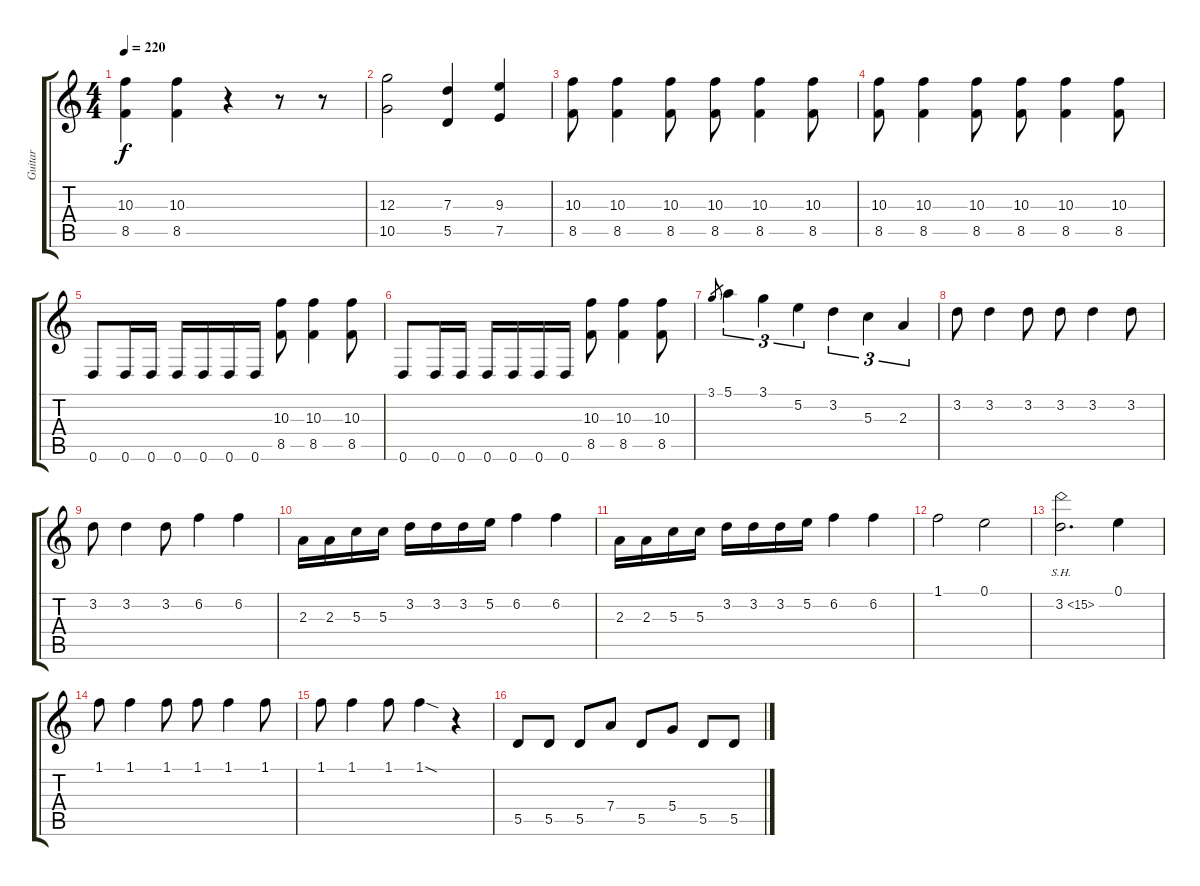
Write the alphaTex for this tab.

\track ("Guitar" "Guitar") {instrument distortionguitar}
\staff {score tabs}
\tuning (E4 B3 G3 D3 A2 D2) {hide}
\ts (4 4)
\tempo 220
\clef g2
\ks c
(10.3 8.5).4{dy f} (10.3 8.5).4 r.4 r.8 r.8 |
(12.3 10.5).2 (7.3 5.5).4 (9.3 7.5).4 |
(10.3 8.5).8 (10.3 8.5).4 (10.3 8.5).8 (10.3 8.5).8 (10.3 8.5).4 (10.3 8.5).8 |
(10.3 8.5).8 (10.3 8.5).4 (10.3 8.5).8 (10.3 8.5).8 (10.3 8.5).4 (10.3 8.5).8 |
0.6.8 0.6.16 0.6.16 0.6.16 0.6.16 0.6.16 0.6.16 (10.3 8.5).8 (10.3 8.5).4 (10.3 8.5).8 |
0.6.8 0.6.16 0.6.16 0.6.16 0.6.16 0.6.16 0.6.16 (10.3 8.5).8 (10.3 8.5).4 (10.3 8.5).8 |
3.1.8{gr} 5.1.4{tu (3 2)} 3.1.4{tu (3 2)} 5.2.4{tu (3 2)} 3.2.4{tu (3 2)} 5.3.4{tu (3 2)} 2.3.4{tu (3 2)} |
3.2.8 3.2.4 3.2.8 3.2.8 3.2.4 3.2.8 |
3.2.8 3.2.4 3.2.8 6.2.4 6.2.4 |
2.3.16 2.3.16 5.3.16 5.3.16 3.2.16 3.2.16 3.2.16 5.2.16 6.2.4 6.2.4 |
2.3.16 2.3.16 5.3.16 5.3.16 3.2.16 3.2.16 3.2.16 5.2.16 6.2.4 6.2.4 |
1.1.2 0.1.2 |
3.2{sh 12}.2{d} 0.1.4 |
1.1.8 1.1.4 1.1.8 1.1.8 1.1.4 1.1.8 |
1.1.8 1.1.4 1.1.8 1.1{sod}.4 r.4 |
5.5.8 5.5.8 5.5.8 7.4.8 5.5.8 5.4.8 5.5.8 5.5.8
